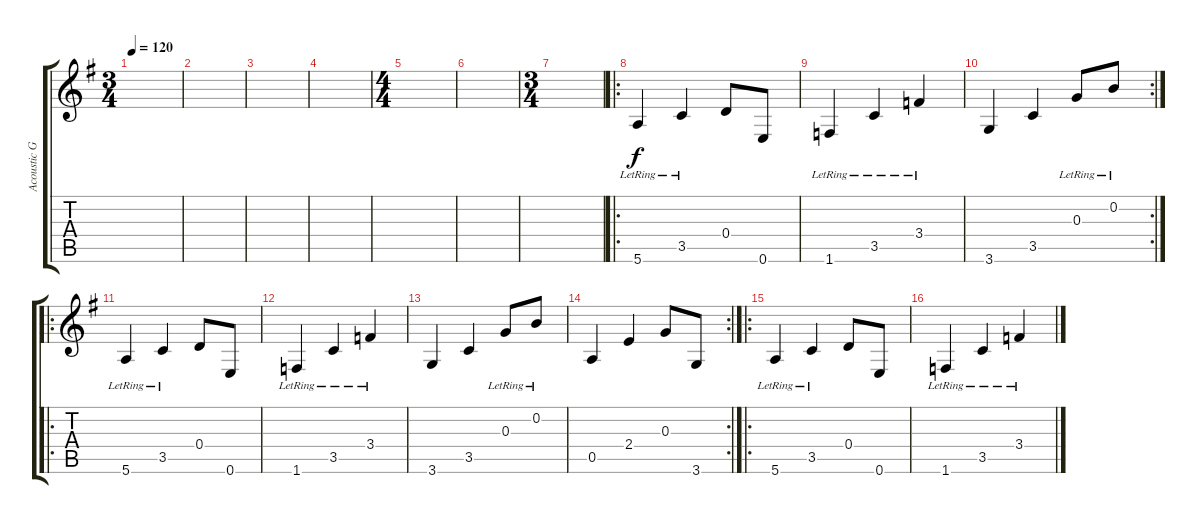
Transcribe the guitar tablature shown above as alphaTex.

\track ("Acoustic Guitar" "Acoustic G") {instrument acousticguitarnylon}
\staff {score tabs}
\tuning (E4 B3 G3 D3 A2 E2) {hide}
\ts (3 4)
\tempo 120
\clef g2
\ks eminor
|
|
|
|
\ts (4 4)
|
|
\ts (3 4)
|
\ro
5.6{lr}.4 3.5{lr}.4 0.4.8 0.6.8 |
1.6{lr}.4 3.5{lr}.4 3.4{lr}.4 |
\rc 2
3.6.4 3.5.4 0.3{lr}.8 0.2{lr}.8 |
\ro
5.6{lr}.4 3.5{lr}.4 0.4.8 0.6.8 |
1.6{lr}.4 3.5{lr}.4 3.4{lr}.4 |
3.6.4 3.5.4 0.3{lr}.8 0.2{lr}.8 |
\rc 2
0.5.4 2.4.4 0.3.8 3.6.8 |
\ro
5.6{lr}.4 3.5{lr}.4 0.4.8 0.6.8 |
1.6{lr}.4 3.5{lr}.4 3.4{lr}.4
